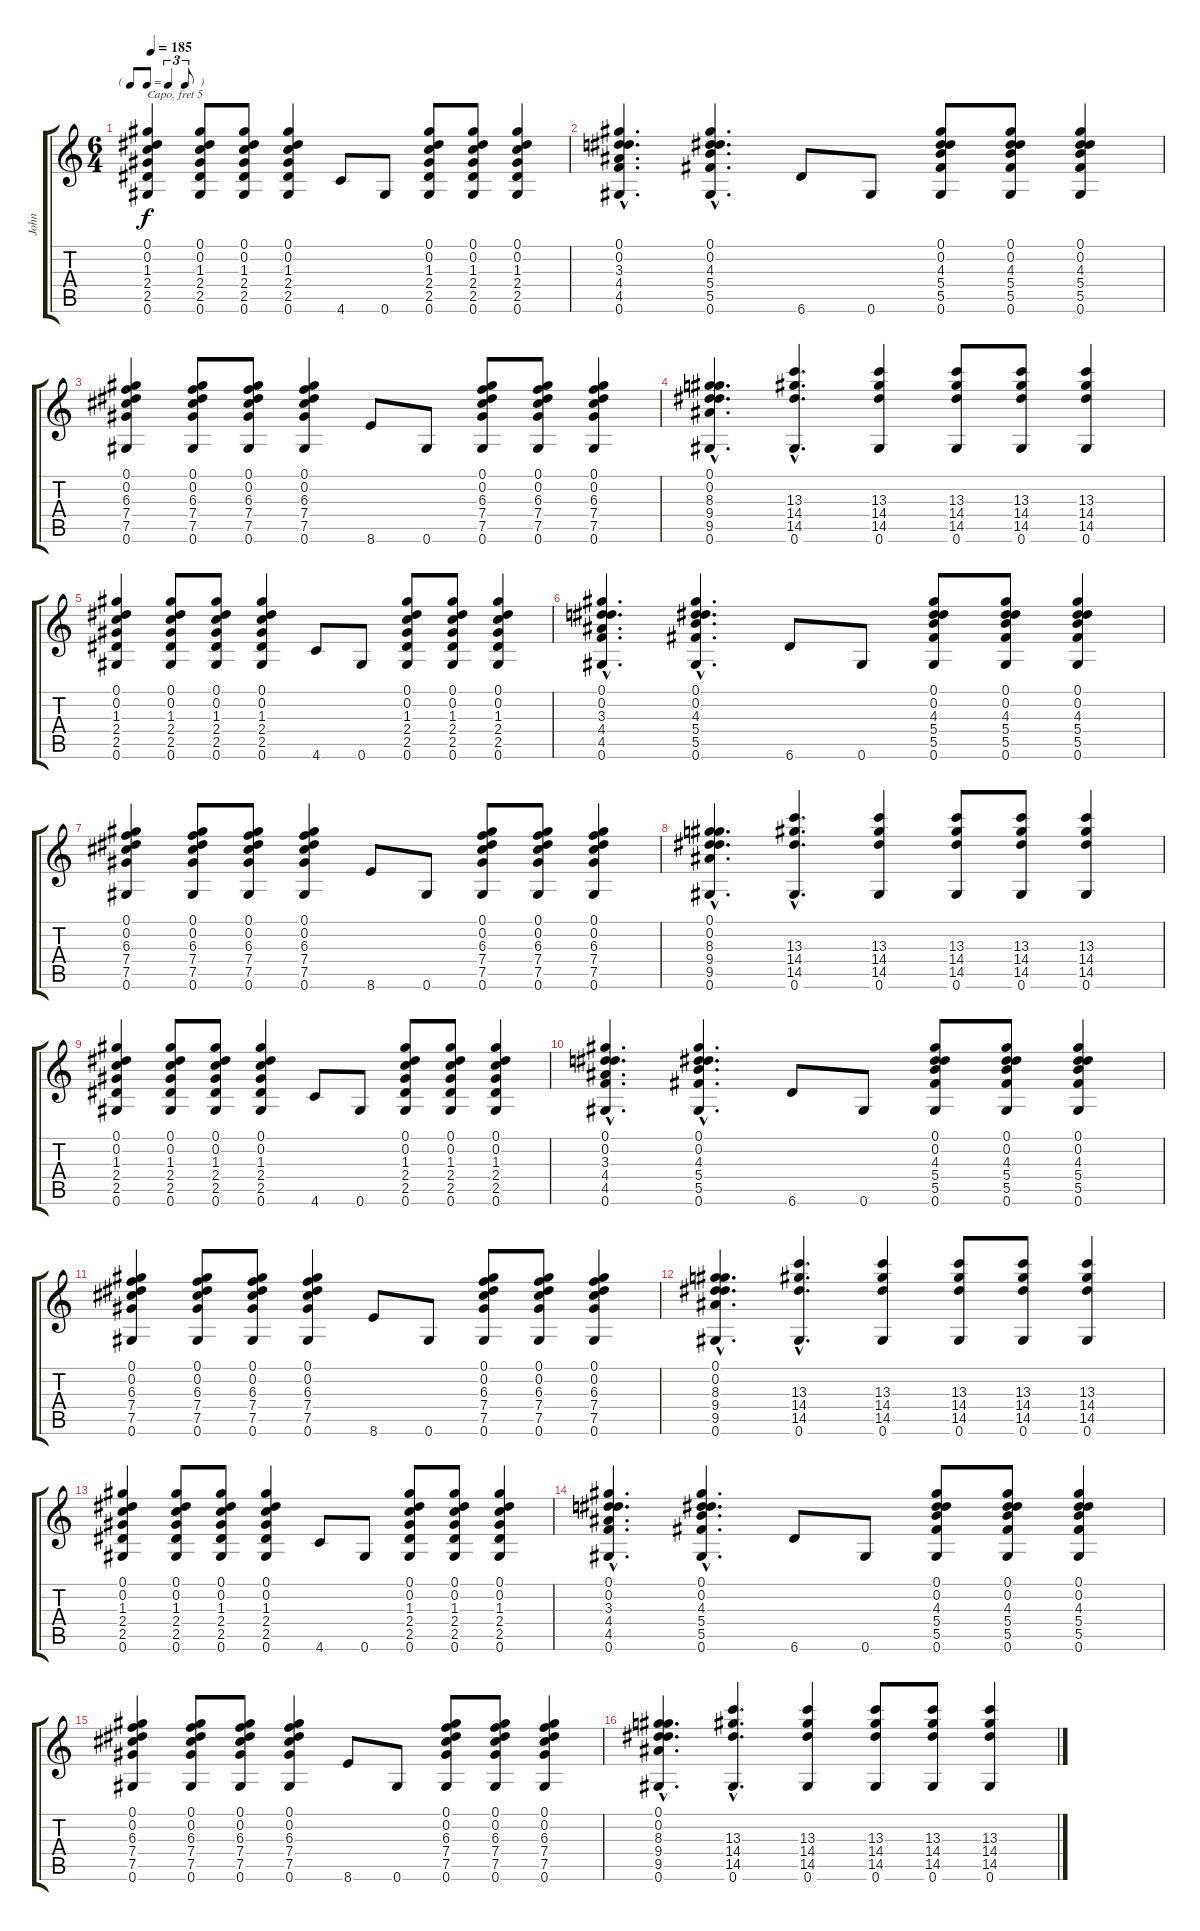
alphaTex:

\track ("John" "John") {instrument acousticguitarsteel}
\staff {score tabs}
\capo 5
\tuning (Eb4 Bb3 Gb3 Db3 Ab2 Eb2) {hide}
\ts (6 4)
\tf triplet8th
\tempo 185
\clef g2
\ks c
(0.1 0.2 1.3 2.4 2.5 0.6).4{dy f instrument acousticguitarsteel} (0.1 0.2 1.3 2.4 2.5 0.6).8 (0.1 0.2 1.3 2.4 2.5 0.6).8 (0.1 0.2 1.3 2.4 2.5 0.6).4 4.6.8 0.6.8 (0.1 0.2 1.3 2.4 2.5 0.6).8 (0.1 0.2 1.3 2.4 2.5 0.6).8 (0.1 0.2 1.3 2.4 2.5 0.6).4 |
(0.1{hac} 0.2{hac} 3.3{hac} 4.4{hac} 4.5{hac} 0.6{hac}).4{d} (0.1{hac} 0.2{hac} 4.3{hac} 5.4{hac} 5.5{hac} 0.6{hac}).4{d} 6.6.8 0.6.8 (0.1 0.2 4.3 5.4 5.5 0.6).8 (0.1 0.2 4.3 5.4 5.5 0.6).8 (0.1 0.2 4.3 5.4 5.5 0.6).4 |
(0.1 0.2 6.3 7.4 7.5 0.6).4 (0.1 0.2 6.3 7.4 7.5 0.6).8 (0.1 0.2 6.3 7.4 7.5 0.6).8 (0.1 0.2 6.3 7.4 7.5 0.6).4 8.6.8 0.6.8 (0.1 0.2 6.3 7.4 7.5 0.6).8 (0.1 0.2 6.3 7.4 7.5 0.6).8 (0.1 0.2 6.3 7.4 7.5 0.6).4 |
(0.1{hac} 0.2{hac} 8.3{hac} 9.4{hac} 9.5{hac} 0.6{hac}).4{d} (13.3{hac} 14.4{hac} 14.5{hac} 0.6{hac}).4{d} (13.3 14.4 14.5 0.6).4 (13.3 14.4 14.5 0.6).8 (13.3 14.4 14.5 0.6).8 (13.3 14.4 14.5 0.6).4 |
(0.1 0.2 1.3 2.4 2.5 0.6).4 (0.1 0.2 1.3 2.4 2.5 0.6).8 (0.1 0.2 1.3 2.4 2.5 0.6).8 (0.1 0.2 1.3 2.4 2.5 0.6).4 4.6.8 0.6.8 (0.1 0.2 1.3 2.4 2.5 0.6).8 (0.1 0.2 1.3 2.4 2.5 0.6).8 (0.1 0.2 1.3 2.4 2.5 0.6).4 |
(0.1{hac} 0.2{hac} 3.3{hac} 4.4{hac} 4.5{hac} 0.6{hac}).4{d} (0.1{hac} 0.2{hac} 4.3{hac} 5.4{hac} 5.5{hac} 0.6{hac}).4{d} 6.6.8 0.6.8 (0.1 0.2 4.3 5.4 5.5 0.6).8 (0.1 0.2 4.3 5.4 5.5 0.6).8 (0.1 0.2 4.3 5.4 5.5 0.6).4 |
(0.1 0.2 6.3 7.4 7.5 0.6).4 (0.1 0.2 6.3 7.4 7.5 0.6).8 (0.1 0.2 6.3 7.4 7.5 0.6).8 (0.1 0.2 6.3 7.4 7.5 0.6).4 8.6.8 0.6.8 (0.1 0.2 6.3 7.4 7.5 0.6).8 (0.1 0.2 6.3 7.4 7.5 0.6).8 (0.1 0.2 6.3 7.4 7.5 0.6).4 |
(0.1{hac} 0.2{hac} 8.3{hac} 9.4{hac} 9.5{hac} 0.6{hac}).4{d} (13.3{hac} 14.4{hac} 14.5{hac} 0.6{hac}).4{d} (13.3 14.4 14.5 0.6).4 (13.3 14.4 14.5 0.6).8 (13.3 14.4 14.5 0.6).8 (13.3 14.4 14.5 0.6).4 |
(0.1 0.2 1.3 2.4 2.5 0.6).4 (0.1 0.2 1.3 2.4 2.5 0.6).8 (0.1 0.2 1.3 2.4 2.5 0.6).8 (0.1 0.2 1.3 2.4 2.5 0.6).4 4.6.8 0.6.8 (0.1 0.2 1.3 2.4 2.5 0.6).8 (0.1 0.2 1.3 2.4 2.5 0.6).8 (0.1 0.2 1.3 2.4 2.5 0.6).4 |
(0.1{hac} 0.2{hac} 3.3{hac} 4.4{hac} 4.5{hac} 0.6{hac}).4{d} (0.1{hac} 0.2{hac} 4.3{hac} 5.4{hac} 5.5{hac} 0.6{hac}).4{d} 6.6.8 0.6.8 (0.1 0.2 4.3 5.4 5.5 0.6).8 (0.1 0.2 4.3 5.4 5.5 0.6).8 (0.1 0.2 4.3 5.4 5.5 0.6).4 |
(0.1 0.2 6.3 7.4 7.5 0.6).4 (0.1 0.2 6.3 7.4 7.5 0.6).8 (0.1 0.2 6.3 7.4 7.5 0.6).8 (0.1 0.2 6.3 7.4 7.5 0.6).4 8.6.8 0.6.8 (0.1 0.2 6.3 7.4 7.5 0.6).8 (0.1 0.2 6.3 7.4 7.5 0.6).8 (0.1 0.2 6.3 7.4 7.5 0.6).4 |
(0.1{hac} 0.2{hac} 8.3{hac} 9.4{hac} 9.5{hac} 0.6{hac}).4{d} (13.3{hac} 14.4{hac} 14.5{hac} 0.6{hac}).4{d} (13.3 14.4 14.5 0.6).4 (13.3 14.4 14.5 0.6).8 (13.3 14.4 14.5 0.6).8 (13.3 14.4 14.5 0.6).4 |
(0.1 0.2 1.3 2.4 2.5 0.6).4 (0.1 0.2 1.3 2.4 2.5 0.6).8 (0.1 0.2 1.3 2.4 2.5 0.6).8 (0.1 0.2 1.3 2.4 2.5 0.6).4 4.6.8 0.6.8 (0.1 0.2 1.3 2.4 2.5 0.6).8 (0.1 0.2 1.3 2.4 2.5 0.6).8 (0.1 0.2 1.3 2.4 2.5 0.6).4 |
(0.1{hac} 0.2{hac} 3.3{hac} 4.4{hac} 4.5{hac} 0.6{hac}).4{d} (0.1{hac} 0.2{hac} 4.3{hac} 5.4{hac} 5.5{hac} 0.6{hac}).4{d} 6.6.8 0.6.8 (0.1 0.2 4.3 5.4 5.5 0.6).8 (0.1 0.2 4.3 5.4 5.5 0.6).8 (0.1 0.2 4.3 5.4 5.5 0.6).4 |
(0.1 0.2 6.3 7.4 7.5 0.6).4 (0.1 0.2 6.3 7.4 7.5 0.6).8 (0.1 0.2 6.3 7.4 7.5 0.6).8 (0.1 0.2 6.3 7.4 7.5 0.6).4 8.6.8 0.6.8 (0.1 0.2 6.3 7.4 7.5 0.6).8 (0.1 0.2 6.3 7.4 7.5 0.6).8 (0.1 0.2 6.3 7.4 7.5 0.6).4 |
(0.1{hac} 0.2{hac} 8.3{hac} 9.4{hac} 9.5{hac} 0.6{hac}).4{d} (13.3{hac} 14.4{hac} 14.5{hac} 0.6{hac}).4{d} (13.3 14.4 14.5 0.6).4 (13.3 14.4 14.5 0.6).8 (13.3 14.4 14.5 0.6).8 (13.3 14.4 14.5 0.6).4
